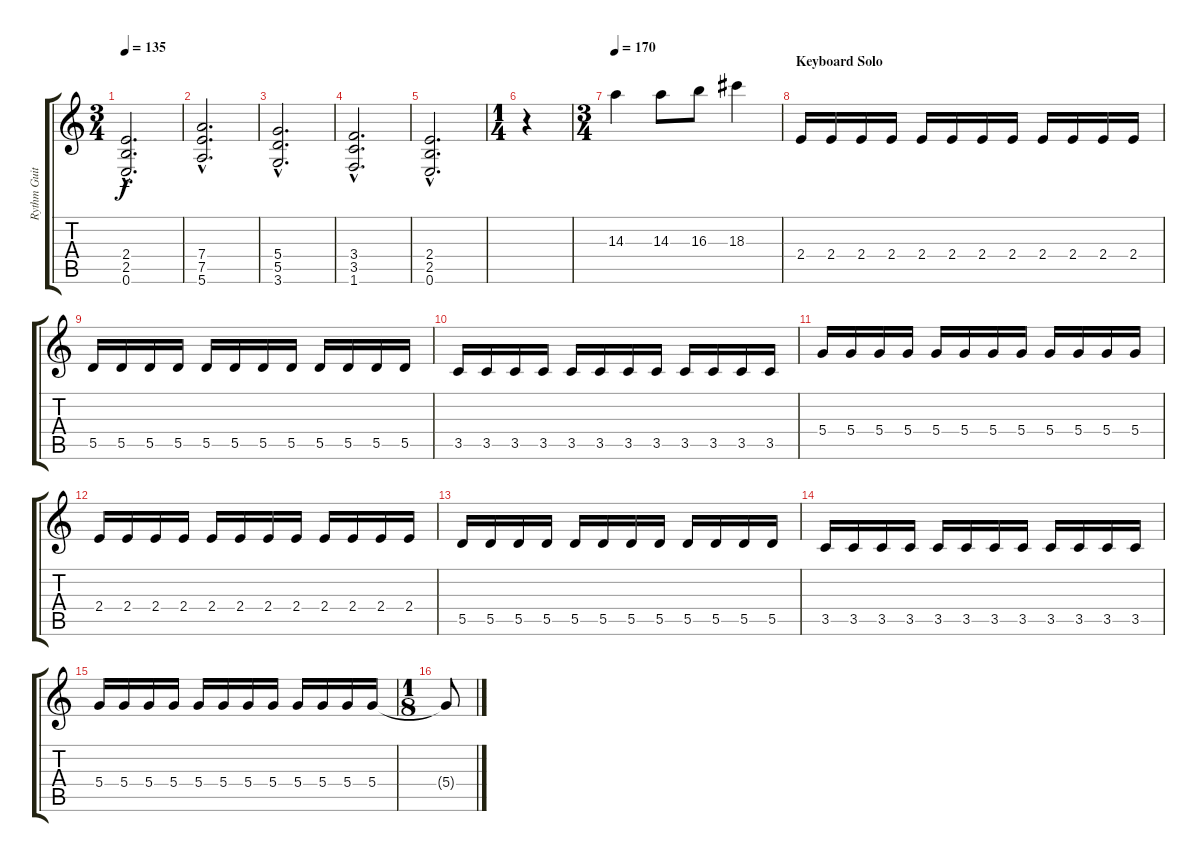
\track ("Rythm Guitar" "Rythm Guit") {instrument acousticguitarnylon}
\staff {score tabs}
\tuning (E4 B3 G3 D3 A2 E2) {hide}
\ts (3 4)
\tempo 135
\clef g2
\ks c
(2.4{hac} 2.5{hac} 0.6{hac}).2{d dy f} |
(7.4{hac} 7.5{hac} 5.6{hac}).2{d} |
(5.4{hac} 5.5{hac} 3.6{hac}).2{d} |
(3.4{hac} 3.5{hac} 1.6{hac}).2{d} |
(2.4{hac} 2.5{hac} 0.6{hac}).2{d} |
\ts (1 4)
r.4 |
\ts (3 4)
\tempo 170
14.3.4{volume 16 instrument distortionguitar} 14.3.8 16.3.8 18.3.4 |
\section ("" "Keyboard Solo")
2.4.16 2.4.16 2.4.16 2.4.16 2.4.16 2.4.16 2.4.16 2.4.16 2.4.16 2.4.16 2.4.16 2.4.16 |
5.5.16 5.5.16 5.5.16 5.5.16 5.5.16 5.5.16 5.5.16 5.5.16 5.5.16 5.5.16 5.5.16 5.5.16 |
3.5.16 3.5.16 3.5.16 3.5.16 3.5.16 3.5.16 3.5.16 3.5.16 3.5.16 3.5.16 3.5.16 3.5.16 |
5.4.16 5.4.16 5.4.16 5.4.16 5.4.16 5.4.16 5.4.16 5.4.16 5.4.16 5.4.16 5.4.16 5.4.16 |
2.4.16 2.4.16 2.4.16 2.4.16 2.4.16 2.4.16 2.4.16 2.4.16 2.4.16 2.4.16 2.4.16 2.4.16 |
5.5.16 5.5.16 5.5.16 5.5.16 5.5.16 5.5.16 5.5.16 5.5.16 5.5.16 5.5.16 5.5.16 5.5.16 |
3.5.16 3.5.16 3.5.16 3.5.16 3.5.16 3.5.16 3.5.16 3.5.16 3.5.16 3.5.16 3.5.16 3.5.16 |
5.4.16 5.4.16 5.4.16 5.4.16 5.4.16 5.4.16 5.4.16 5.4.16 5.4.16 5.4.16 5.4.16 5.4.16 |
\ts (1 8)
5.4{t}.8
